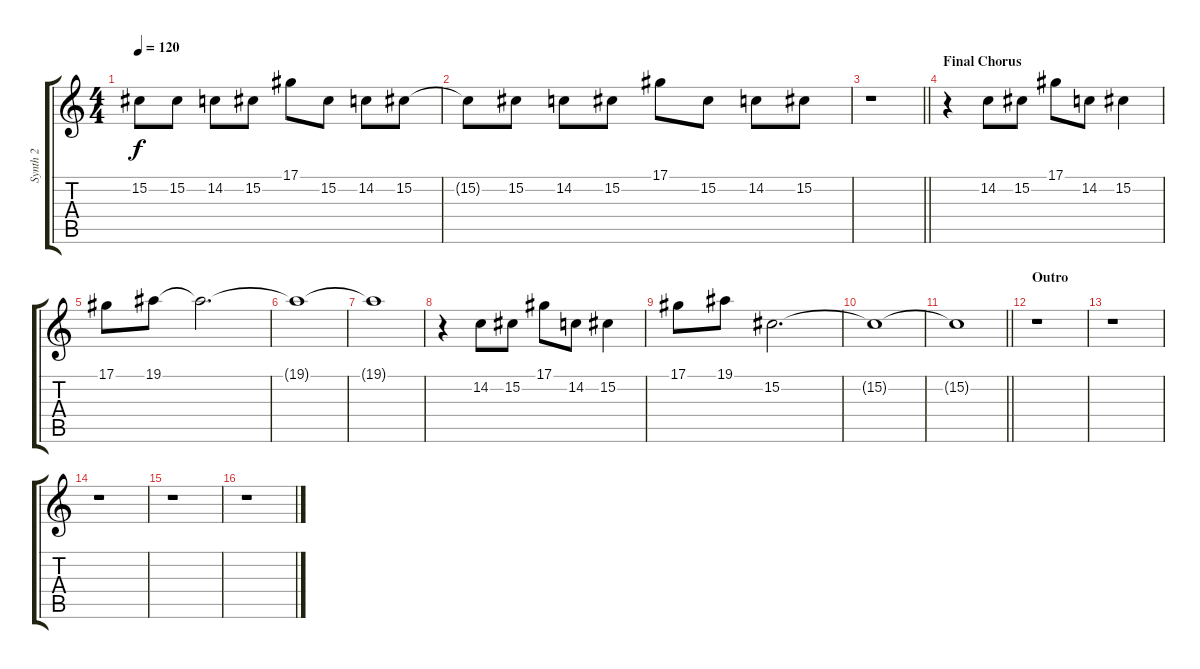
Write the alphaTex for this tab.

\track ("Synth 2" "Synth 2") {instrument synthstrings2}
\staff {score tabs}
\tuning (Eb4 Bb3 Gb3 Db3 Ab2 Eb2) {hide}
\ts (4 4)
\tempo 120
\clef g2
\ks c
15.2{t}.8{dy f} 15.2.8 14.2.8 15.2.8 17.1.8 15.2.8 14.2.8 15.2.8 |
15.2{t}.8 15.2.8 14.2.8 15.2.8 17.1.8 15.2.8 14.2.8 15.2.8 |
\barLineRight lightlight
r.1 |
\section ("" "Final Chorus")
r.4 14.2.8{volume 16 instrument pad2warm} 15.2.8 17.1.8 14.2.8 15.2.4 |
17.1.8 19.1.8 19.1{t}.2{d volume 0} |
19.1{t}.1 |
19.1{t}.1 |
r.4{volume 16} 14.2.8 15.2.8 17.1.8 14.2.8 15.2.4 |
17.1.8 19.1.8 15.2.2{d volume 0} |
15.2{t}.1 |
\barLineRight lightlight
15.2{t}.1 |
\section ("" "Outro")
r.1 |
r.1 |
r.1 |
r.1 |
r.1
